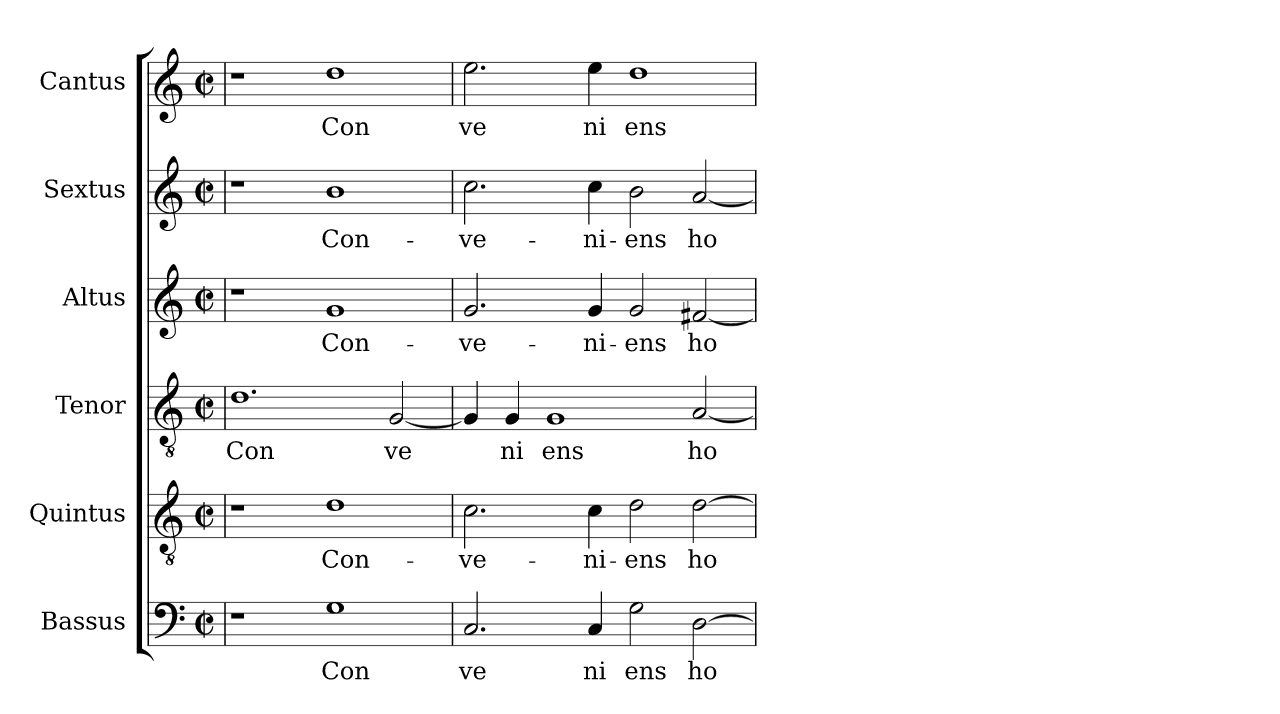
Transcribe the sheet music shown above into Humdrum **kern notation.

**kern	**text	**kern	**text	**kern	**text	**kern	**text	**kern	**text	**kern	**text
*part6	*part6	*part5	*part5	*part4	*part4	*part3	*part3	*part2	*part2	*part1	*part1
*staff6	*staff6	*staff5	*staff5	*staff4	*staff4	*staff3	*staff3	*staff2	*staff2	*staff1	*staff1
*I"Bassus	*	*I"Quintus	*	*I"Tenor	*	*I"Altus	*	*I"Sextus	*	*I"Cantus	*
!!LO:PB:g=z
*stria5	*	*stria5	*	*stria5	*	*stria5	*	*stria5	*	*stria5	*
*clefF4	*	*clefGv2	*	*clefGv2	*	*clefG2	*	*clefG2	*	*clefG2	*
*M2/2	*	*M2/2	*	*M2/2	*	*M2/2	*	*M2/2	*	*M2/2	*
*met(c|)	*	*met(c|)	*	*met(c|)	*	*met(c|)	*	*met(c|)	*	*met(c|)	*
=1	=1!	=1	=1!	=1	=1!	=1	=1!	=1	=1!	=1!	=1!
!	!	!	!	!	!LO:LY:b:cj	!	!	!	!	!	!
1r	.	1r	.	1.d	Con	1r	.	1r	.	1r	.
!	!LO:LY:b:cj	!	!LO:LY:b:cj	!	!	!	!LO:LY:b:cj	!	!LO:LY:b:cj	!	!LO:LY:b:cj
1G	Con	1d	Con-	.	.	1g	Con-	1b	Con-	1dd	Con
!	!	!	!	!	!LO:LY:b:cj	!	!	!	!	!	!
.	.	.	.	[<2G/	ve	.	.	.	.	.	.
=2	=2	=2	=2	=2	=2	=2	=2	=2	=2	=2	=2
!	!LO:LY:b:cj	!	!LO:LY:b:cj	!	!	!	!LO:LY:b:cj	!	!LO:LY:b:cj	!	!LO:LY:b:cj
2.C/	ve	2.c\	-ve-	4G/]	.	2.g/	-ve-	2.cc\	-ve-	2.ee\	ve
!	!	!	!	!	!LO:LY:b:cj	!	!	!	!	!	!
.	.	.	.	4G/	ni	.	.	.	.	.	.
!	!	!	!	!	!LO:LY:b:cj	!	!	!	!	!	!
.	.	.	.	1G	ens	.	.	.	.	.	.
!	!LO:LY:b:cj	!	!LO:LY:b:cj	!	!	!	!LO:LY:b:cj	!	!LO:LY:b:cj	!	!LO:LY:b:cj
4C/	ni	4c\	-ni-	.	.	4g/	-ni-	4cc\	-ni-	4ee\	ni
!	!LO:LY:b:cj	!	!LO:LY:b:cj	!	!	!	!LO:LY:b:cj	!	!LO:LY:b:cj	!	!LO:LY:b:cj
2G\	ens	2d\	-ens	.	.	2g/	-ens	2b\	-ens	1dd	ens
!	!LO:LY:b:cj	!	!LO:LY:b:cj	!	!LO:LY:b:cj	!	!LO:LY:b:cj	!	!LO:LY:b:cj	!	!
[>2D\	ho	[>2d\	ho-	[<2A/	ho	[<2f#X/	ho-	[<2a/	ho-	.	.
=	=	=	=	=	=	=	=	=	=	=	=
*-	*-	*-	*-	*-	*-	*-	*-	*-	*-	*-	*-
